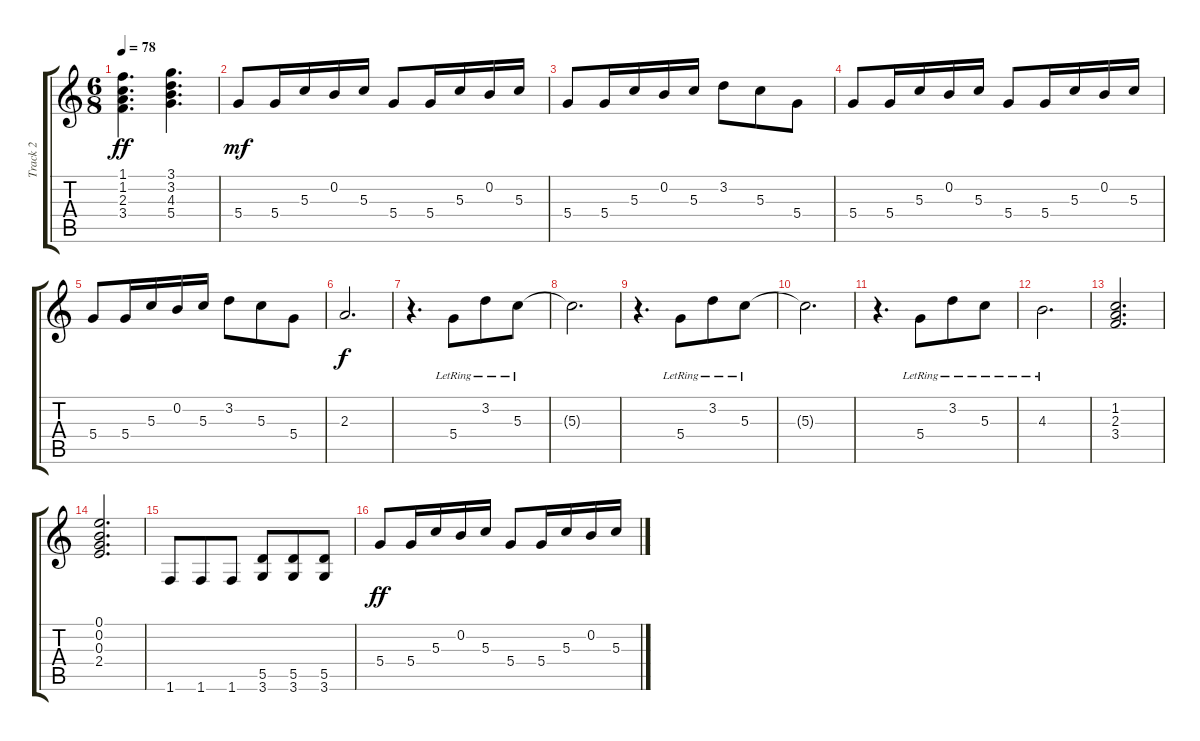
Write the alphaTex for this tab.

\track ("Track 2" "Track 2") {instrument electricguitarclean}
\staff {score tabs}
\tuning (E4 B3 G3 D3 A2 E2) {hide}
\ts (6 8)
\tempo 78
\clef g2
\ks c
(1.1 1.2 2.3 3.4).4{d dy ff} (3.1 3.2 4.3 5.4).4{d} |
5.4.8{dy mf} 5.4.16 5.3.16 0.2.16 5.3.16 5.4.8 5.4.16 5.3.16 0.2.16 5.3.16 |
5.4.8 5.4.16 5.3.16 0.2.16 5.3.16 3.2.8 5.3.8 5.4.8 |
5.4.8 5.4.16 5.3.16 0.2.16 5.3.16 5.4.8 5.4.16 5.3.16 0.2.16 5.3.16 |
5.4.8 5.4.16 5.3.16 0.2.16 5.3.16 3.2.8 5.3.8 5.4.8 |
2.3.2{d dy f} |
r.4{d} 5.4{lr}.8 3.2{lr}.8 5.3{lr}.8 |
5.3{t}.2{d} |
r.4{d} 5.4{lr}.8 3.2{lr}.8 5.3{lr}.8 |
5.3{t}.2{d} |
r.4{d} 5.4{lr}.8 3.2{lr}.8 5.3{lr}.8 |
4.3{lr}.2{d} |
(1.2 2.3 3.4).2{d} |
(0.1 0.2 0.3 2.4).2{d} |
1.6.8 1.6.8 1.6.8 (5.5 3.6).8 (5.5 3.6).8 (5.5 3.6).8 |
5.4.8{dy ff} 5.4.16 5.3.16 0.2.16 5.3.16 5.4.8 5.4.16 5.3.16 0.2.16 5.3.16
